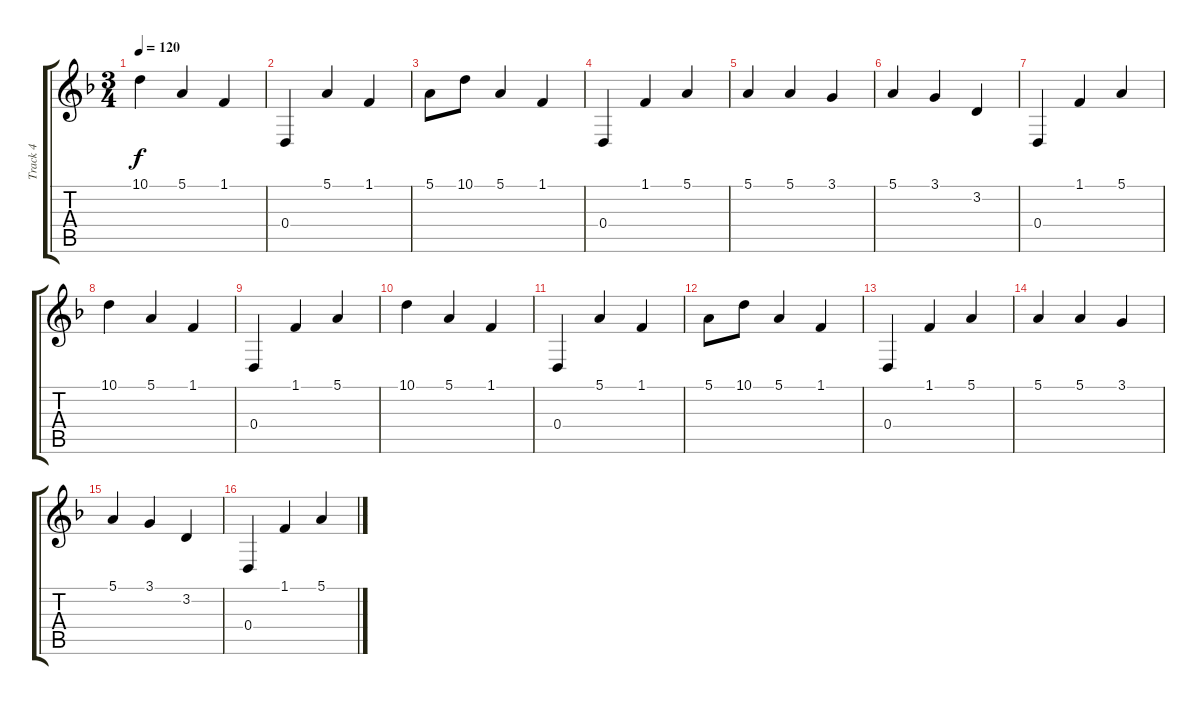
\track ("Track 4" "Track 4") {instrument pizzicatostrings}
\staff {score tabs}
\tuning (E4 B3 G3 D3 A2 E2) {hide}
\ts (3 4)
\tempo 120
\clef g2
\ks dminor
10.1.4{dy f} 5.1.4 1.1.4 |
0.4.4 5.1.4 1.1.4 |
5.1.8 10.1.8 5.1.4 1.1.4 |
0.4.4 1.1.4 5.1.4 |
5.1.4 5.1.4 3.1.4 |
5.1.4 3.1.4 3.2.4 |
0.4.4 1.1.4 5.1.4 |
10.1.4 5.1.4 1.1.4 |
0.4.4 1.1.4 5.1.4 |
10.1.4 5.1.4 1.1.4 |
0.4.4 5.1.4 1.1.4 |
5.1.8 10.1.8 5.1.4 1.1.4 |
0.4.4 1.1.4 5.1.4 |
5.1.4 5.1.4 3.1.4 |
5.1.4 3.1.4 3.2.4 |
0.4.4 1.1.4 5.1.4
